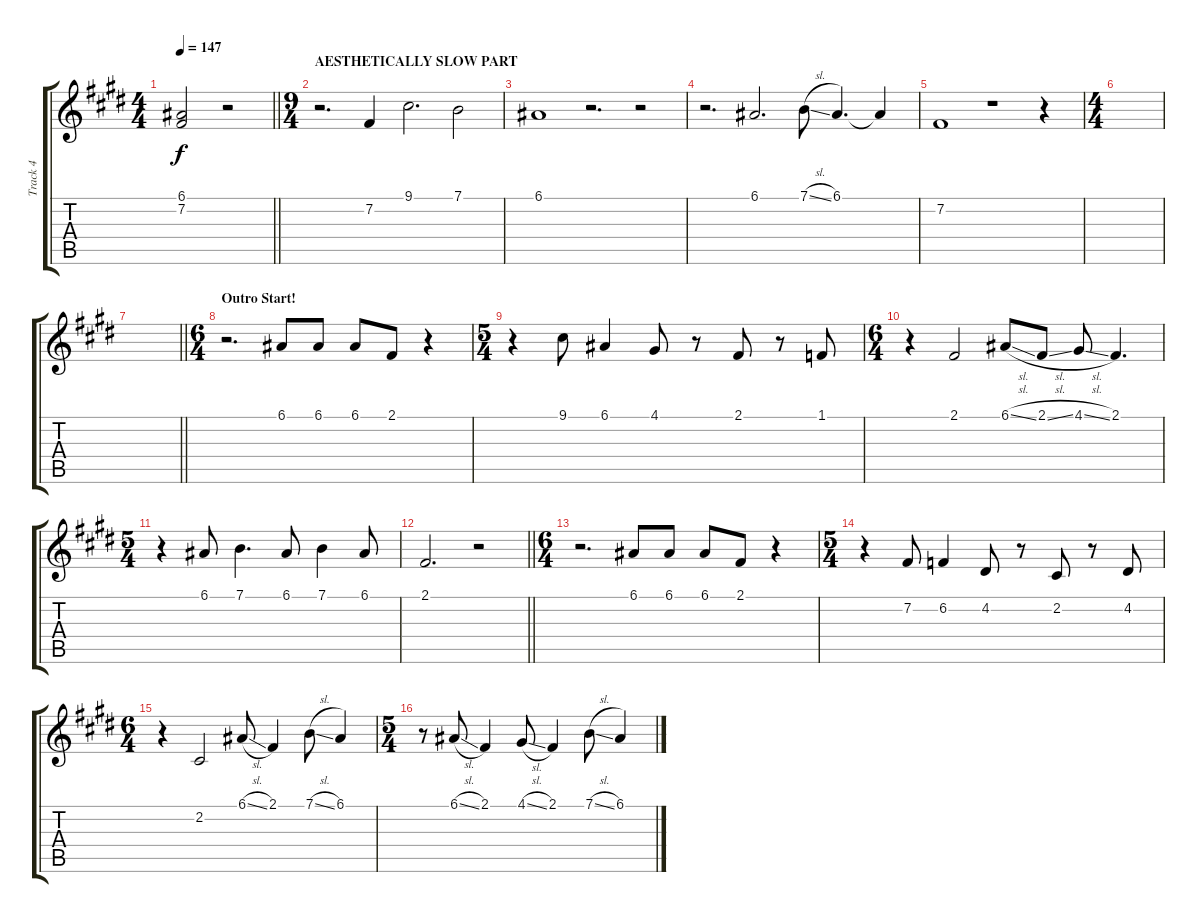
\track ("Track 4" "Track 4") {instrument clarinet}
\staff {score tabs}
\tuning (E4 B3 G3 D3 A2 E2) {hide}
\ts (4 4)
\tempo 147
\clef g2
\barLineRight lightlight
\ks e
(6.1{t} 7.2{t}).2{dy f} r.2 |
\ts (9 4)
\section ("" "AESTHETICALLY SLOW PART")
r.2{d} 7.2.4 9.1.2{d} 7.1.2 |
6.1.1 r.2{d} r.2 |
r.2{d} 6.1.2{d} 7.1{sl}.8 6.1.4{d} 6.1{t}.4 |
7.2.1 r.1 r.4 |
\ts (4 4)
|
\barLineRight lightlight
|
\ts (6 4)
\section ("" "Outro Start!")
r.2{d} 6.1.8 6.1.8 6.1.8 2.1.8 r.4 |
\ts (5 4)
r.4 9.1.8 6.1.4 4.1.8 r.8 2.1.8 r.8 1.1.8 |
\ts (6 4)
r.4 2.1.2 6.1{sl}.8 2.1{sl}.8 4.1{sl}.8 2.1.4{d} |
\ts (5 4)
r.4 6.1.8 7.1.4{d} 6.1.8 7.1.4 6.1.8 |
\barLineRight lightlight
2.1.2{d} r.2 |
\ts (6 4)
r.2{d} 6.1.8 6.1.8 6.1.8 2.1.8 r.4 |
\ts (5 4)
r.4 7.2.8 6.2.4 4.2.8 r.8 2.2.8 r.8 4.2.8 |
\ts (6 4)
r.4 2.2.2 6.1{sl}.8 2.1.4 7.1{sl}.8 6.1.4 |
\ts (5 4)
r.8 6.1{sl}.8 2.1.4 4.1{sl}.8 2.1.4 7.1{sl}.8 6.1.4
